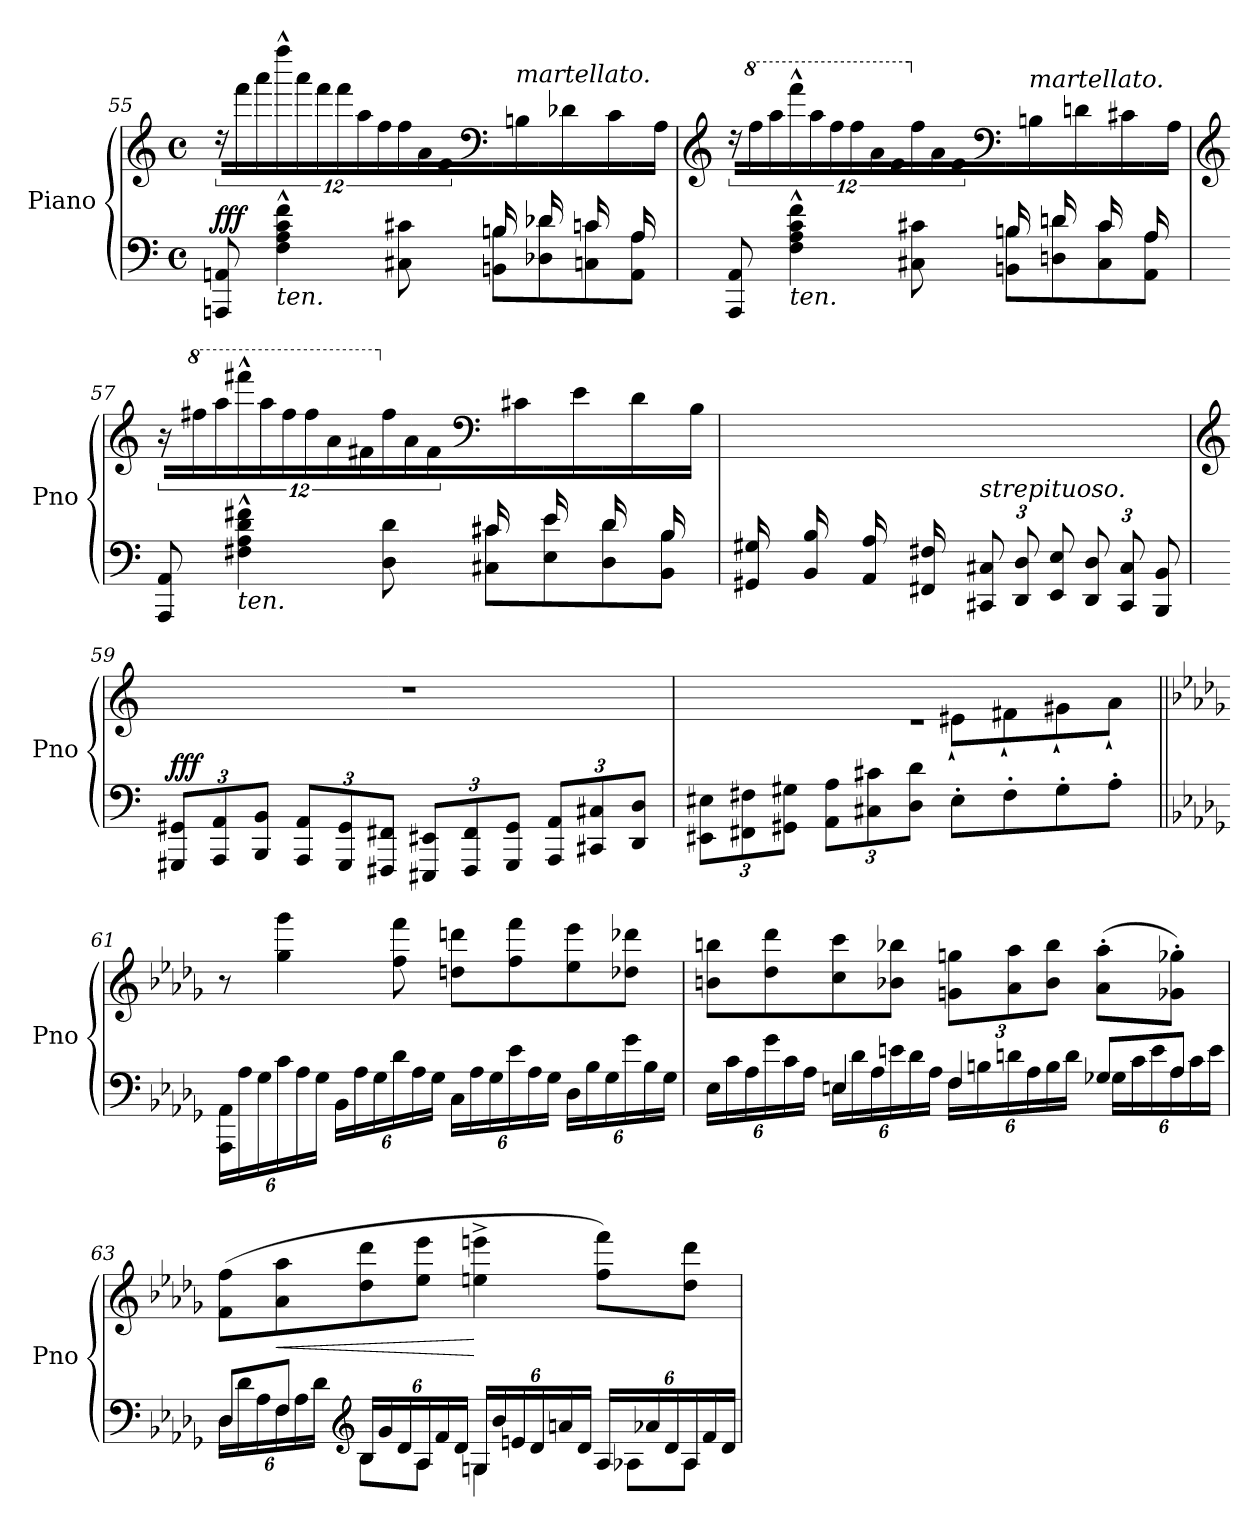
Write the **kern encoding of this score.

**kern	**kern	**dynam
*part1	*part1	*part1
*staff2	*staff1	*staff1/2
*I"Piano	*	*
*I'Pno	*	*
!!LO:PB:g=z
*clefF4	*clefG2	*
*k[]	*k[]	*
*M4/4	*M4/4	*
*met(c)	*met(c)	*
=55	=55	=55
*^	*	*
!	!	!	!LO:DY:a=2
2ryy	8AAAn/ 8AAn/	24r	fff
.	.	24fff\LL	.
.	.	24aaa\	.
!	!LO:TX:b:i:t=ten.	!	!
.	4F\^^ 4A\^^ 4c\^^ 4f\^^	24ffff^^\	.
.	.	24aaa\	.
.	.	24fff\JJ	.
*	*	*Xbrackettup	*
.	.	24fff\LL	.
.	.	24aa\	.
.	.	24ff\	.
.	8C#X\ 8c#X\	24ff\	.
.	.	24a\	.
.	.	24f\JJ	.
*	*	*clefF4	*
16Bn/LL	8BBn\ 8B\L	16ryy	.
!	!	!LO:TX:a:i:t=martellato.	!
16ryy	.	16Bn\JJ	.
16d-X/LL	8D-X\ 8d-\	16ryy	.
16ryy	.	16d-X\JJ	.
16cn/LL	8Cn\ 8c\	16ryy	.
16ryy	.	16c\JJ	.
16A/LL	8AA\ 8A\J	16ryy	.
16ryy	.	16A\JJ	.
=56	=56	=56	=56
*	*	*clefG2	*
*	*	*brackettup	*
2ryy	8AAA/ 8AA/	24r	.
*	*	*8va	*
.	.	24fff\LL	.
.	.	24aaa\	.
!	!LO:TX:b:i:t=ten.	!	!
.	4F\^^ 4A\^^ 4c\^^ 4f\^^	24ffff^^\	.
.	.	24aaa\	.
.	.	24fff\JJ	.
*	*	*Xbrackettup	*
.	.	24fff\LL	.
.	.	24aa\	.
.	.	24ff\	.
*	*	*X8va	*
.	8C#X\ 8c#X\	24ff\	.
.	.	24a\	.
.	.	24f\JJ	.
*	*	*clefF4	*
16Bn/LL	8BBn\ 8B\L	16ryy	.
!	!	!LO:TX:a:i:t=martellato.	!
16ryy	.	16Bn\JJ	.
16dn/LL	8Dn\ 8dn\	16ryy	.
16ryy	.	16dn\JJ	.
16c#/LL	8C#\ 8c#\	16ryy	.
16ryy	.	16c#X\JJ	.
16A/LL	8AA\ 8A\J	16ryy	.
16ryy	.	16A\JJ	.
!!LO:LB:g=z
=57	=57	=57	=57
*	*	*clefG2	*
*	*	*brackettup	*
2ryy	8AAA/ 8AA/	24r	.
*	*	*8va	*
.	.	24fff#X\LL	.
.	.	24aaa\	.
!	!LO:TX:b:i:t=ten.	!	!
.	4F#X\^^ 4A\^^ 4d\^^ 4f#X\^^	24ffff#X^^\	.
.	.	24aaa\	.
.	.	24fff#\JJ	.
*	*	*Xbrackettup	*
.	.	24fff#\LL	.
.	.	24aa\	.
.	.	24ff#X\	.
*	*	*X8va	*
.	8D\ 8d\	24ff#\	.
.	.	24a\	.
.	.	24f#\JJ	.
*	*	*clefF4	*
16c#X/LL	8C#X\ 8c#\L	16ryy	.
16ryy	.	16c#X\JJ	.
16e/LL	8E\ 8e\	16ryy	.
16ryy	.	16e\JJ	.
16d/LL	8D\ 8d\	16ryy	.
16ryy	.	16d\JJ	.
16B/LL	8BB\ 8B\J	16ryy	.
16ryy	.	16B\JJ	.
*v	*v	*	*
!!LO:PB:g=z
=58	=58	=58
*	*^	*
16GG#X/ 16G#X/LL	1ryy	16ryy	.
16ryy	.	16G#X\	.
16BB/ 16B/	.	16ryy	.
16ryy	.	16B\JJ	.
16AA/ 16A/LL	.	16ryy	.
16ryy	.	16A\	.
16FF#X/ 16F#X/	.	16ryy	.
16ryy	.	16F#X\JJ	.
*Xbrackettup	*	*	*
!LO:TX:a:i:t=strepituoso.	!	!	!
12CC#X/ 12C#X/L	.	2ryy	.
12DD/ 12D/	.	.	.
12EE/ 12E/J	.	.	.
12DD/ 12D/L	.	.	.
12CC#/ 12C#/	.	.	.
12BBB/ 12BB/J	.	.	.
*	*v	*v	*
=59	=59	=59
*	*clefG2	*
!	!	!LO:DY:a=2
12GGG#X/ 12GG#X/L	1r	fff
12AAA/ 12AA/	.	.
12BBB/ 12BB/J	.	.
12AAA/ 12AA/L	.	.
12GGG#/ 12GG#/	.	.
12FFF#X/ 12FF#X/J	.	.
12EEE#X/ 12EE#X/L	.	.
12FFF#/ 12FF#/	.	.
12GGG#/ 12GG#/J	.	.
12AAA/ 12AA/L	.	.
12CC#X/ 12C#X/	.	.
12DD/ 12D/J	.	.
!!LO:LB:g=z
=60	=60	=60
*	*^	*
12EE#X\ 12E#X\L	1re	2ryy	.
12FF#X\ 12F#X\	.	.	.
12GG#X\ 12G#X\J	.	.	.
12AA\ 12A\L	.	.	.
12C#X\ 12c#X\	.	.	.
12D\ 12d\J	.	.	.
8E#'\L	.	8e#X`\L	.
8F#'\	.	8f#X`\	.
8G#'\	.	8g#X`\	.
8A'\J	.	8a`\J	.
*	*v	*v	*
!!LO:LB:g=z
=61||	=61||	=61||
*k[b-e-a-d-g-]	*k[b-e-a-d-g-]	*
*	*^	*
!	!LO:TX:a:i:t=poco ralent.	!	!
!	!LO:TX:a:B:t=Un poco più mosso.	!	!
!	!	!	!LO:DY:b
!	!	!	!LO:DY:n=1:b
*	*v	*v	*
24AAA-\ 24AA-\LL	8r	f other-dynamics
24A-\	.	.
24G-\	.	.
24c\	4gg-\ 4ggg-\	.
24A-\	.	.
24G-\JJ	.	.
24BB-\LL	.	.
24A-\	.	.
24G-\	.	.
24d-\	8ff\ 8fff\	.
24A-\	.	.
24G-\JJ	.	.
24C\LL	8ddn\ 8dddn\L	.
24A-\	.	.
24G-\	.	.
24e-\	8ff\ 8fff\	.
24A-\	.	.
24G-\JJ	.	.
24D-\LL	8ee-\ 8eee-\	.
24B-\	.	.
24G-\	.	.
24g-\	8dd-X\ 8ddd-X\J	.
24B-\	.	.
24G-\JJ	.	.
!!LO:LB:g=z
=62	=62	=62
*^	*	*
4ryy	24E-\LL	8bn\ 8bbn\L	.
.	24c\	.	.
.	24A-\	.	.
.	24g-\	8dd-\ 8ddd-\	.
.	24c\	.	.
.	24A-\JJ	.	.
4En/	24E\LL	8cc\ 8ccc\	.
.	24d-\	.	.
.	24A-\	.	.
.	24en\	8b-X\ 8bb-X\J	.
.	24d-\	.	.
.	24A-\JJ	.	.
4F/	24F\LL	12gn\ 12ggn\L	.
.	24Bn\	.	.
.	24dn\	12a-\ 12aa-\	.
.	24A-\	.	.
.	24B\	12b-\ 12bb-\J	.
.	24d\JJ	.	.
8G-X/L	24G-\LL	(>8a-\' 8aa-\'L	.
.	24c\	.	.
.	24e\	.	.
8A-/J	24A-\	8g-X\' 8gg-X\'J)	.
.	24c\	.	.
.	24e\JJ	.	.
!!LO:LB:g=z
=63	=63	=63	=63
8D-/L	24D-\LL	(>8f\ 8ff\L	.
.	24d-\	.	.
.	24A-\	.	.
!	!	!	!LO:HP:b
8F/J	24F\	8a-\ 8aa-\	<
.	24A-\	.	.
.	24d-\JJ	.	.
*clefG2	*	*	*
24B-/LL	8B-\L	8dd-\ 8ddd-\	.
24g-/	.	.	.
24d-/	.	.	.
24A-/	8A-\J	8ee-\ 8eee-\J	.
24f/	.	.	.
24d-/JJ	.	.	.
24Gn/LL	4G\	4een\^ 4eeen\^	[
24b-/	.	.	.
24en/	.	.	.
24d-/	.	.	.
24an/	.	.	.
24d-/JJ	.	.	.
24A-/LL	8A-X\L	8ff\ 8fff\L)	.
24a-X/	.	.	.
24d-/	.	.	.
24A-/	8A-\J	8dd-\ 8ddd-\J	.
24f/	.	.	.
24d-/JJ	.	.	.
*v	*v	*	*
=	=	=
*-	*-	*-
